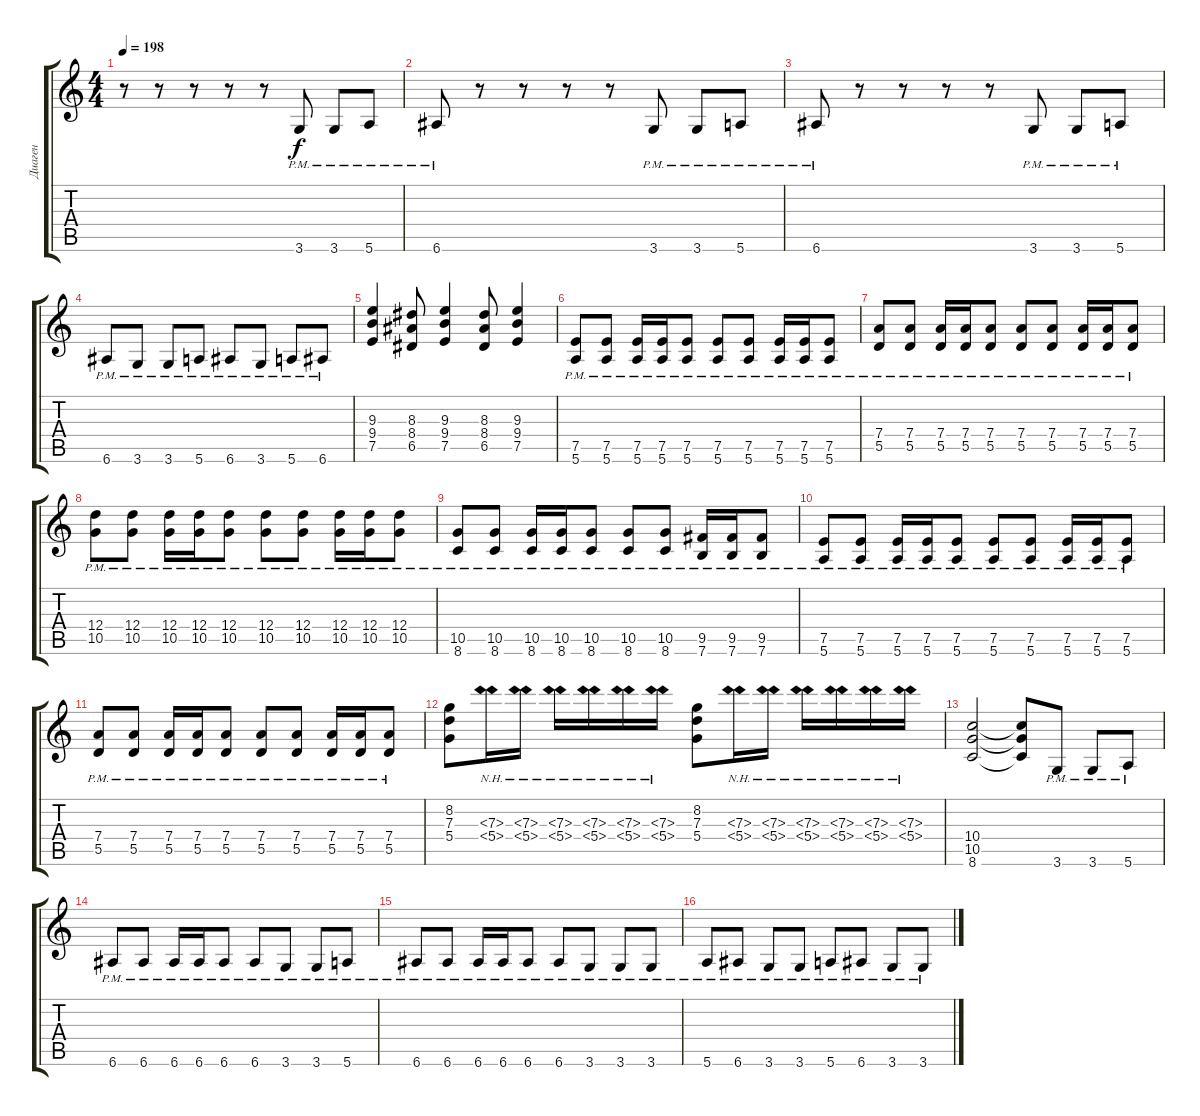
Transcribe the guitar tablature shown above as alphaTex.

\track ("Диаген" "Диаген") {instrument distortionguitar}
\staff {score tabs}
\tuning (E4 B3 G3 D3 A2 E2) {hide}
\ts (4 4)
\tempo 198
\clef g2
\ks c
r.8{dy f instrument distortionguitar} r.8 r.8 r.8 r.8 3.6{pm}.8 3.6{pm}.8 5.6{pm}.8 |
6.6{pm}.8 r.8 r.8 r.8 r.8 3.6{pm}.8 3.6{pm}.8 5.6{pm}.8 |
6.6{pm}.8 r.8 r.8 r.8 r.8 3.6{pm}.8 3.6{pm}.8 5.6{pm}.8 |
6.6{pm}.8 3.6{pm}.8 3.6{pm}.8 5.6{pm}.8 6.6{pm}.8 3.6{pm}.8 5.6{pm}.8 6.6{pm}.8 |
(9.3 9.4 7.5).4 (8.3 8.4 6.5).8 (9.3 9.4 7.5).4 (8.3 8.4 6.5).8 (9.3 9.4 7.5).4 |
(7.5{pm} 5.6{pm}).8 (7.5{pm} 5.6{pm}).8 (7.5{pm} 5.6{pm}).16 (7.5{pm} 5.6{pm}).16 (7.5{pm} 5.6{pm}).8 (7.5{pm} 5.6{pm}).8 (7.5{pm} 5.6{pm}).8 (7.5{pm} 5.6{pm}).16 (7.5{pm} 5.6{pm}).16 (7.5{pm} 5.6{pm}).8 |
(7.4{pm} 5.5{pm}).8 (7.4{pm} 5.5{pm}).8 (7.4{pm} 5.5{pm}).16 (7.4{pm} 5.5{pm}).16 (7.4{pm} 5.5{pm}).8 (7.4{pm} 5.5{pm}).8 (7.4{pm} 5.5{pm}).8 (7.4{pm} 5.5{pm}).16 (7.4{pm} 5.5{pm}).16 (7.4{pm} 5.5{pm}).8 |
(12.4{pm} 10.5{pm}).8 (12.4{pm} 10.5{pm}).8 (12.4{pm} 10.5{pm}).16 (12.4{pm} 10.5{pm}).16 (12.4{pm} 10.5{pm}).8 (12.4{pm} 10.5{pm}).8 (12.4{pm} 10.5{pm}).8 (12.4{pm} 10.5{pm}).16 (12.4{pm} 10.5{pm}).16 (12.4{pm} 10.5{pm}).8 |
(10.5{pm} 8.6{pm}).8 (10.5{pm} 8.6{pm}).8 (10.5{pm} 8.6{pm}).16 (10.5{pm} 8.6{pm}).16 (10.5{pm} 8.6{pm}).8 (10.5{pm} 8.6{pm}).8 (10.5{pm} 8.6{pm}).8 (9.5{pm} 7.6{pm}).16 (9.5{pm} 7.6{pm}).16 (9.5{pm} 7.6{pm}).8 |
(7.5{pm} 5.6{pm}).8 (7.5{pm} 5.6{pm}).8 (7.5{pm} 5.6{pm}).16 (7.5{pm} 5.6{pm}).16 (7.5{pm} 5.6{pm}).8 (7.5{pm} 5.6{pm}).8 (7.5{pm} 5.6{pm}).8 (7.5{pm} 5.6{pm}).16 (7.5{pm} 5.6{pm}).16 (7.5{pm} 5.6{pm}).8 |
(7.4{pm} 5.5{pm}).8 (7.4{pm} 5.5{pm}).8 (7.4{pm} 5.5{pm}).16 (7.4{pm} 5.5{pm}).16 (7.4{pm} 5.5{pm}).8 (7.4{pm} 5.5{pm}).8 (7.4{pm} 5.5{pm}).8 (7.4{pm} 5.5{pm}).16 (7.4{pm} 5.5{pm}).16 (7.4{pm} 5.5{pm}).8 |
(8.2 7.3 5.4).8 (7.3{nh} 5.4{nh}).16 (7.3{nh} 5.4{nh}).16 (7.3{nh} 5.4{nh}).16 (7.3{nh} 5.4{nh}).16 (7.3{nh} 5.4{nh}).16 (7.3{nh} 5.4{nh}).16 (8.2 7.3 5.4).8 (7.3{nh} 5.4{nh}).16 (7.3{nh} 5.4{nh}).16 (7.3{nh} 5.4{nh}).16 (7.3{nh} 5.4{nh}).16 (7.3{nh} 5.4{nh}).16 (7.3{nh} 5.4{nh}).16 |
(10.4 10.5 8.6).2 (10.4{t} 10.5{t} 8.6{t}).8 3.6{pm}.8 3.6{pm}.8 5.6{pm}.8 |
6.6{pm}.8 6.6{pm}.8 6.6{pm}.16 6.6{pm}.16 6.6{pm}.8 6.6{pm}.8 3.6{pm}.8 3.6{pm}.8 5.6{pm}.8 |
6.6{pm}.8 6.6{pm}.8 6.6{pm}.16 6.6{pm}.16 6.6{pm}.8 6.6{pm}.8 3.6{pm}.8 3.6{pm}.8 3.6{pm}.8 |
5.6{pm}.8 6.6{pm}.8 3.6{pm}.8 3.6{pm}.8 5.6{pm}.8 6.6{pm}.8 3.6{pm}.8 3.6{pm}.8
